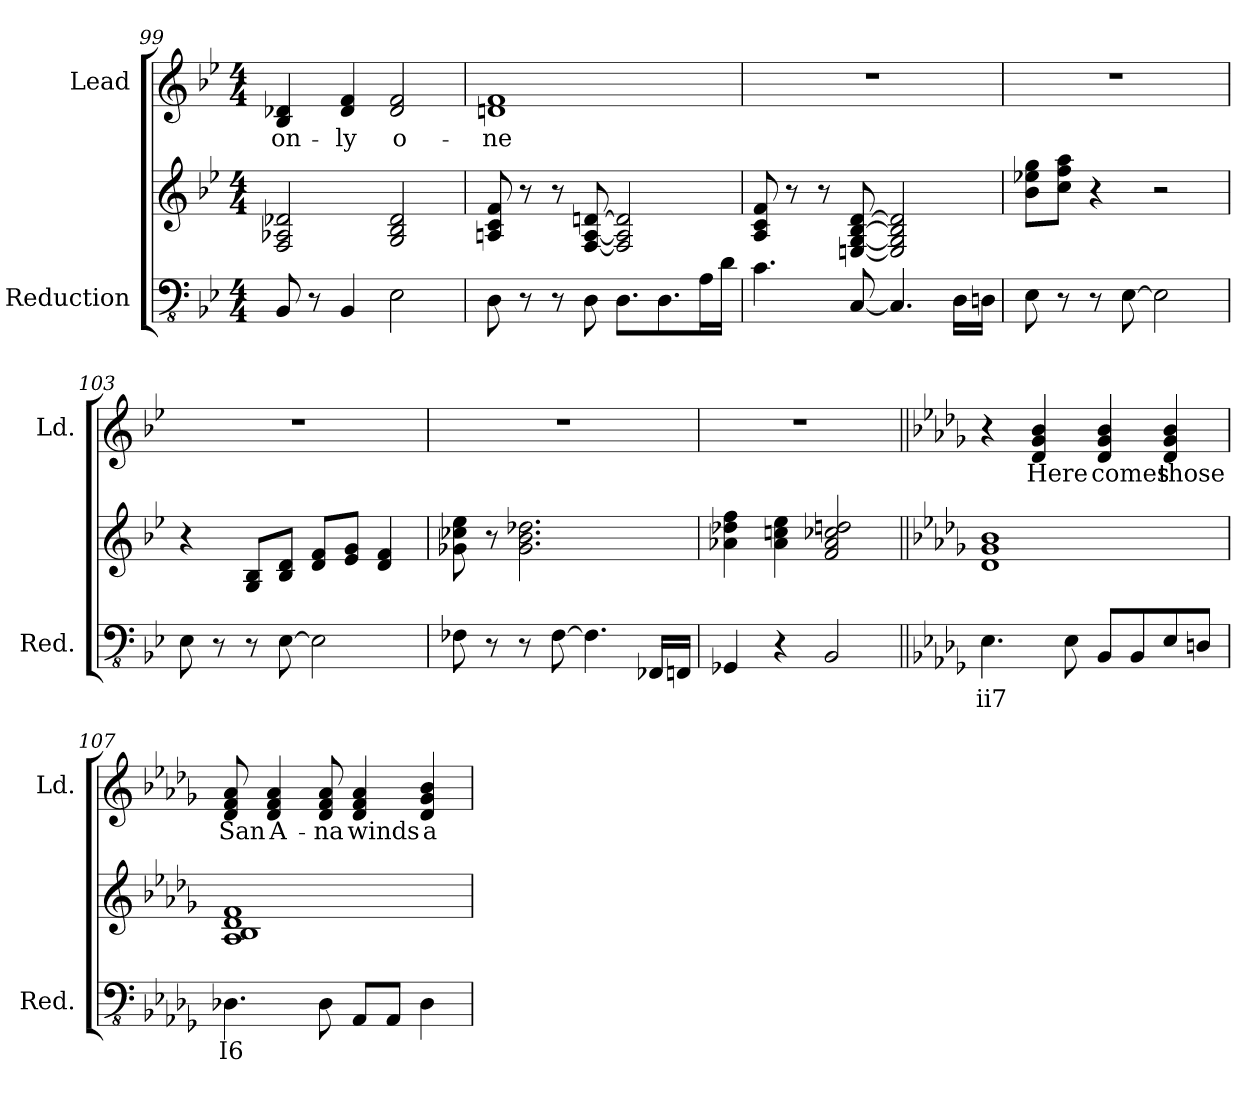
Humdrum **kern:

**kern	**text	**kern	**kern	**text
*part2	*part2	*part2	*part1	*part1
*staff3	*staff3	*staff2	*staff1	*staff1
*I"Reduction	*	*	*I"Lead	*
*I'Red.	*	*	*I'Ld.	*
*clefFv4	*	*clefG2	*clefG2	*
*k[b-e-]	*	*k[b-e-]	*k[b-e-]	*
*B-:	*	*B-:	*B-:	*
*M4/4	*	*M4/4	*M4/4	*
=99	=99	=99	=99	=99
!	!	!	!	!LO:LY:b:color=#000000
8BBB-i/	.	2Fi/ 2A-Xi 2d-Xi	4B-i/ 4d-Xi	on-
8r	.	.	.	.
!	!	!	!	!LO:LY:b:color=#000000
4BBB-i/	.	.	4d-i/ 4fi	-ly
!	!	!	!	!LO:LY:b:color=#000000
2EE-i\	.	2Gi/ 2B-i 2d-i	2d-i/ 2fi	o-
!!LO:LB:g=z
=100	=100	=100	=100	=100
!	!	!	!	!LO:LY:b:color=#000000
8DDi\	.	8Ani/ 8ci 8fi	1dni 1fi	-ne
8r	.	8r	.	.
8r	.	8r	.	.
8DDi\	.	[<8Fi/ [<8Ai [>8dni	.	.
8.DDi\L	.	2Fi/] 2Ai] 2di]	.	.
8.DDi\	.	.	.	.
16AAi\L	.	.	.	.
16Di\JJ	.	.	.	.
=101	=101	=101	=101	=101
4.Ci\	.	8Ai/ 8ci 8fi	1r	.
.	.	8r	.	.
.	.	8r	.	.
[<8CCi/	.	[<8Eni/ [<8Gi [>8B-i [>8di	.	.
4.CCi/]	.	2Ei/] 2Gi] 2B-i] 2di]	.	.
16DDi\LL	.	.	.	.
16DDni\JJ	.	.	.	.
=102	=102	=102	=102	=102
8EE-i\	.	8b-i\ 8ee-Xi 8ggiL	1r	.
8r	.	8cci\ 8ffi 8aaiJ	.	.
8r	.	4r	.	.
[>8EE-i\	.	.	.	.
2EE-i\]	.	2r	.	.
=103	=103	=103	=103	=103
8EE-i\	.	4r	1r	.
8r	.	.	.	.
8r	.	8Gi/ 8B-iL	.	.
[>8EE-i\	.	8B-i/ 8diJ	.	.
2EE-i\]	.	8di/ 8fiL	.	.
.	.	8e-i/ 8giJ	.	.
.	.	4di/ 4fi	.	.
!!LO:LB:g=z
=104	=104	=104	=104	=104
8FF-Xi\	.	8g-Xi\ 8cc-Xi 8ee-i	1r	.
8r	.	8r	.	.
8r	.	2.g-i\ 2.b-i 2.dd-Xi	.	.
[>8FF-i\	.	.	.	.
4.FF-i\]	.	.	.	.
16FFF-Xi/LL	.	.	.	.
16FFFni/JJ	.	.	.	.
=105	=105	=105	=105	=105
4GGG-Xi/	.	4a-Xi\ 4dd-Xi 4ffi	1r	.
4r	.	4a-i\ 4ccni 4ee-i	.	.
2BBB-i/	.	2fi/ 2a-i 2cc-Xi 2ddni	.	.
!!LO:PB:g=z
=106||	=106||	=106||	=106||	=106||
*k[b-e-a-d-g-]	*	*k[b-e-a-d-g-]	*k[b-e-a-d-g-]	*
*D-:	*	*D-:	*D-:	*
!	!LO:LY:b:color=#000000	!	!	!
4.EE-i\	ii7	1d-i 1g-i 1b-i	4r	.
!	!	!	!	!LO:LY:b:color=#000000
.	.	.	4d-i/ 4g-i 4b-i	Here
8EE-i\	.	.	.	.
!	!	!	!	!LO:LY:b:color=#000000
8BBB-i/L	.	.	4d-i/ 4g-i 4b-i	comes
8BBB-i/	.	.	.	.
!	!	!	!	!LO:LY:b:color=#000000
8EE-i/	.	.	4d-i/ 4g-i 4b-i	those
8DDni/J	.	.	.	.
=107	=107	=107	=107	=107
!	!LO:LY:b:color=#000000	!	!	!
!	!	!	!	!LO:LY:b:color=#000000
4.DD-Xi\	I6	1A-i 1B-i 1d-i 1fi	8d-i/ 8fi 8a-i	San
!	!	!	!	!LO:LY:b:color=#000000
.	.	.	4d-i/ 4fi 4a-i	A-
!	!	!	!	!LO:LY:b:color=#000000
8DD-i\	.	.	8d-i/ 8fi 8a-i	-na
!	!	!	!	!LO:LY:b:color=#000000
8AAA-i/L	.	.	4d-i/ 4fi 4a-i	winds
8AAA-i/J	.	.	.	.
!	!	!	!	!LO:LY:b:color=#000000
4DD-i\	.	.	4d-i/ 4g-i 4b-i	a-
=	=	=	=	=
*-	*-	*-	*-	*-
